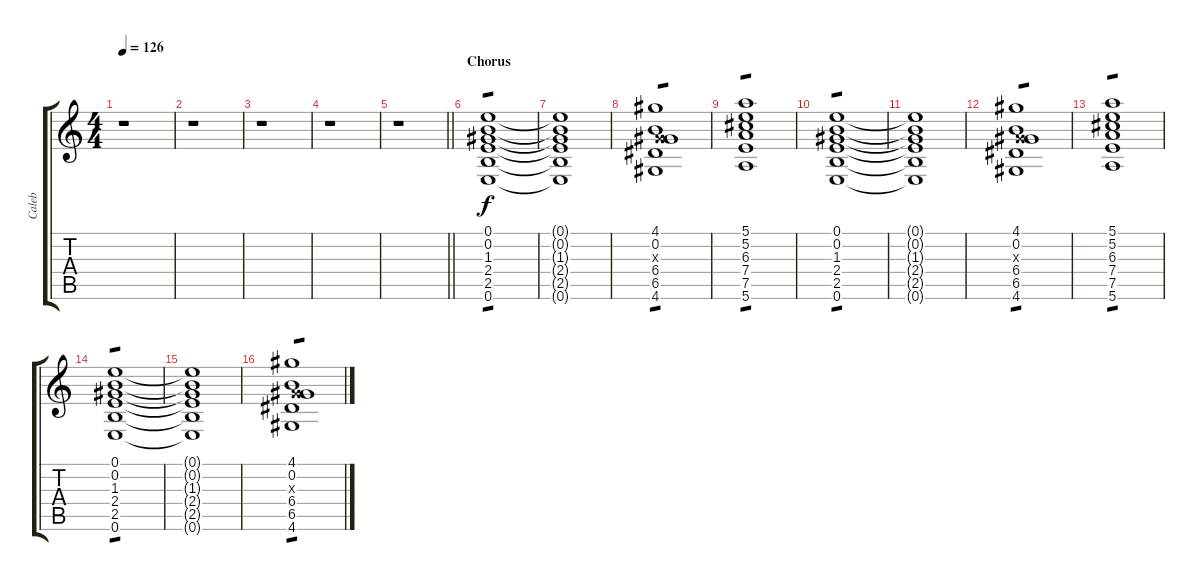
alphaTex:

\track ("Caleb" "Caleb") {instrument distortionguitar}
\staff {score tabs}
\tuning (E4 B3 G3 D3 A2 E2) {hide}
\ts (4 4)
\tempo 126
\clef g2
\ks c
r.1{dy f} |
r.1 |
r.1 |
r.1 |
\barLineRight lightlight
r.1 |
\section ("" "Chorus")
(0.1 0.2 1.3 2.4 2.5 0.6).1{tp 1} |
(0.1{t} 0.2{t} 1.3{t} 2.4{t} 2.5{t} 0.6{t}).1 |
(4.1 0.2 0.3{x} 6.4 6.5 4.6).1{tp 1} |
(5.1 5.2 6.3 7.4 7.5 5.6).1{tp 1} |
(0.1 0.2 1.3 2.4 2.5 0.6).1{tp 1} |
(0.1{t} 0.2{t} 1.3{t} 2.4{t} 2.5{t} 0.6{t}).1 |
(4.1 0.2 0.3{x} 6.4 6.5 4.6).1{tp 1} |
(5.1 5.2 6.3 7.4 7.5 5.6).1{tp 1} |
(0.1 0.2 1.3 2.4 2.5 0.6).1{tp 1} |
(0.1{t} 0.2{t} 1.3{t} 2.4{t} 2.5{t} 0.6{t}).1 |
(4.1 0.2 0.3{x} 6.4 6.5 4.6).1{tp 1}
